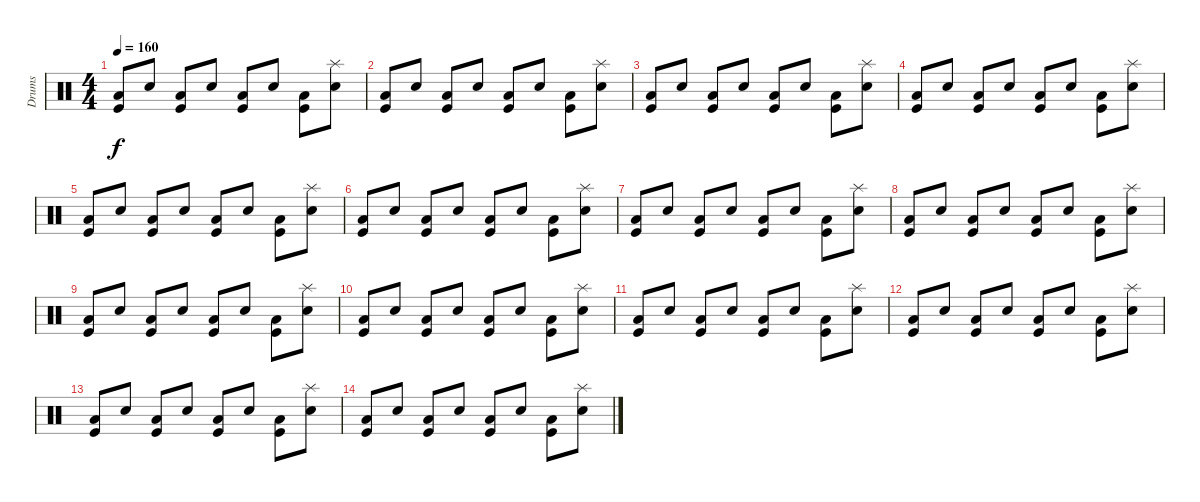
\track ("Drums" "Drums") {instrument percussion}
\staff {score}
\articulation defaults
\ts (4 4)
\tempo 160
\clef neutral
\ks c
("Low Floor Tom (hit)" "Kick (hit)").8{dy f} "Snare (hit) 2".8 ("Low Floor Tom (hit)" "Kick (hit)").8 "Snare (hit) 2".8 ("Low Floor Tom (hit)" "Kick (hit)").8 "Snare (hit) 2".8 ("Low Floor Tom (hit)" "Kick (hit)").8 ("Splash (hit)" "Snare (hit) 2").8 |
("Low Floor Tom (hit)" "Kick (hit)").8 "Snare (hit) 2".8 ("Low Floor Tom (hit)" "Kick (hit)").8 "Snare (hit) 2".8 ("Low Floor Tom (hit)" "Kick (hit)").8 "Snare (hit) 2".8 ("Low Floor Tom (hit)" "Kick (hit)").8 ("Splash (hit)" "Snare (hit) 2").8 |
("Low Floor Tom (hit)" "Kick (hit)").8 "Snare (hit) 2".8 ("Low Floor Tom (hit)" "Kick (hit)").8 "Snare (hit) 2".8 ("Low Floor Tom (hit)" "Kick (hit)").8 "Snare (hit) 2".8 ("Low Floor Tom (hit)" "Kick (hit)").8 ("Splash (hit)" "Snare (hit) 2").8 |
("Low Floor Tom (hit)" "Kick (hit)").8 "Snare (hit) 2".8 ("Low Floor Tom (hit)" "Kick (hit)").8 "Snare (hit) 2".8 ("Low Floor Tom (hit)" "Kick (hit)").8 "Snare (hit) 2".8 ("Low Floor Tom (hit)" "Kick (hit)").8 ("Splash (hit)" "Snare (hit) 2").8 |
("Low Floor Tom (hit)" "Kick (hit)").8 "Snare (hit) 2".8 ("Low Floor Tom (hit)" "Kick (hit)").8 "Snare (hit) 2".8 ("Low Floor Tom (hit)" "Kick (hit)").8 "Snare (hit) 2".8 ("Low Floor Tom (hit)" "Kick (hit)").8 ("Splash (hit)" "Snare (hit) 2").8 |
("Low Floor Tom (hit)" "Kick (hit)").8 "Snare (hit) 2".8 ("Low Floor Tom (hit)" "Kick (hit)").8 "Snare (hit) 2".8 ("Low Floor Tom (hit)" "Kick (hit)").8 "Snare (hit) 2".8 ("Low Floor Tom (hit)" "Kick (hit)").8 ("Splash (hit)" "Snare (hit) 2").8 |
("Low Floor Tom (hit)" "Kick (hit)").8 "Snare (hit) 2".8 ("Low Floor Tom (hit)" "Kick (hit)").8 "Snare (hit) 2".8 ("Low Floor Tom (hit)" "Kick (hit)").8 "Snare (hit) 2".8 ("Low Floor Tom (hit)" "Kick (hit)").8 ("Splash (hit)" "Snare (hit) 2").8 |
("Low Floor Tom (hit)" "Kick (hit)").8 "Snare (hit) 2".8 ("Low Floor Tom (hit)" "Kick (hit)").8 "Snare (hit) 2".8 ("Low Floor Tom (hit)" "Kick (hit)").8 "Snare (hit) 2".8 ("Low Floor Tom (hit)" "Kick (hit)").8 ("Splash (hit)" "Snare (hit) 2").8 |
("Low Floor Tom (hit)" "Kick (hit)").8 "Snare (hit) 2".8 ("Low Floor Tom (hit)" "Kick (hit)").8 "Snare (hit) 2".8 ("Low Floor Tom (hit)" "Kick (hit)").8 "Snare (hit) 2".8 ("Low Floor Tom (hit)" "Kick (hit)").8 ("Splash (hit)" "Snare (hit) 2").8 |
("Low Floor Tom (hit)" "Kick (hit)").8 "Snare (hit) 2".8 ("Low Floor Tom (hit)" "Kick (hit)").8 "Snare (hit) 2".8 ("Low Floor Tom (hit)" "Kick (hit)").8 "Snare (hit) 2".8 ("Low Floor Tom (hit)" "Kick (hit)").8 ("Splash (hit)" "Snare (hit) 2").8 |
("Low Floor Tom (hit)" "Kick (hit)").8 "Snare (hit) 2".8 ("Low Floor Tom (hit)" "Kick (hit)").8 "Snare (hit) 2".8 ("Low Floor Tom (hit)" "Kick (hit)").8 "Snare (hit) 2".8 ("Low Floor Tom (hit)" "Kick (hit)").8 ("Splash (hit)" "Snare (hit) 2").8 |
("Low Floor Tom (hit)" "Kick (hit)").8 "Snare (hit) 2".8 ("Low Floor Tom (hit)" "Kick (hit)").8 "Snare (hit) 2".8 ("Low Floor Tom (hit)" "Kick (hit)").8 "Snare (hit) 2".8 ("Low Floor Tom (hit)" "Kick (hit)").8 ("Splash (hit)" "Snare (hit) 2").8 |
("Low Floor Tom (hit)" "Kick (hit)").8 "Snare (hit) 2".8 ("Low Floor Tom (hit)" "Kick (hit)").8 "Snare (hit) 2".8 ("Low Floor Tom (hit)" "Kick (hit)").8 "Snare (hit) 2".8 ("Low Floor Tom (hit)" "Kick (hit)").8 ("Splash (hit)" "Snare (hit) 2").8 |
("Low Floor Tom (hit)" "Kick (hit)").8 "Snare (hit) 2".8 ("Low Floor Tom (hit)" "Kick (hit)").8 "Snare (hit) 2".8 ("Low Floor Tom (hit)" "Kick (hit)").8 "Snare (hit) 2".8 ("Low Floor Tom (hit)" "Kick (hit)").8 ("Splash (hit)" "Snare (hit) 2").8
